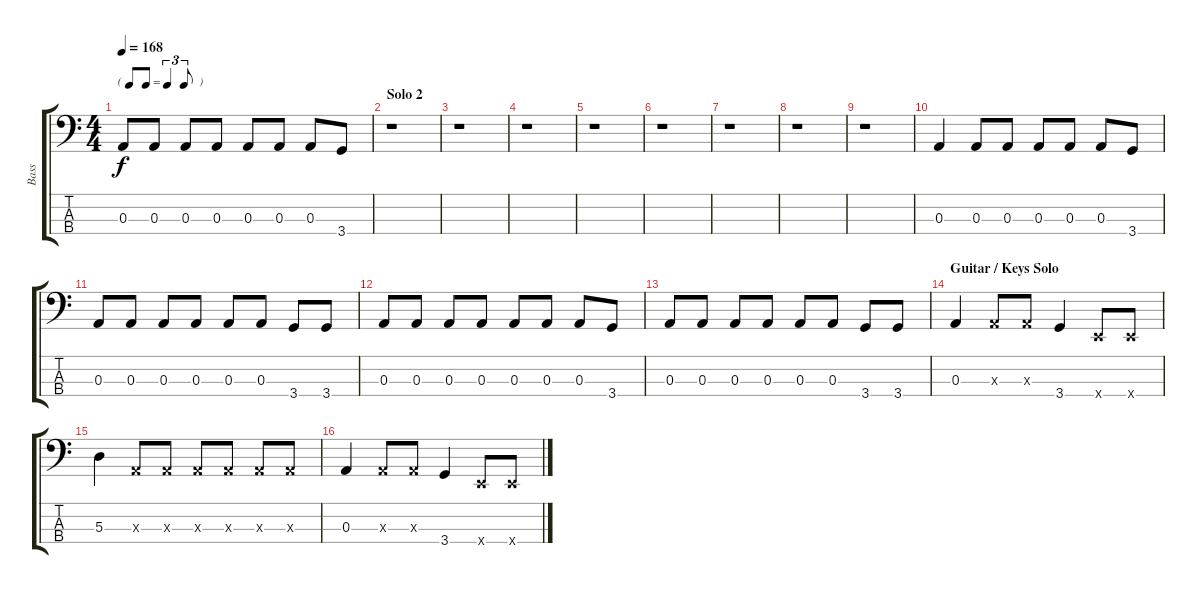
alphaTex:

\track ("Bass" "Bass") {instrument electricbassfinger}
\staff {score tabs}
\tuning (G2 D2 A1 E1) {hide}
\ts (4 4)
\tf triplet8th
\tempo 168
\clef f4
\ks c
0.3.8{dy f} 0.3.8 0.3.8 0.3.8 0.3.8 0.3.8 0.3.8 3.4.8 |
\section ("" "Solo 2")
r.1 |
r.1 |
r.1 |
r.1 |
r.1 |
r.1 |
r.1 |
r.1 |
0.3.4 0.3.8 0.3.8 0.3.8 0.3.8 0.3.8 3.4.8 |
0.3.8 0.3.8 0.3.8 0.3.8 0.3.8 0.3.8 3.4.8 3.4.8 |
0.3.8 0.3.8 0.3.8 0.3.8 0.3.8 0.3.8 0.3.8 3.4.8 |
0.3.8 0.3.8 0.3.8 0.3.8 0.3.8 0.3.8 3.4.8 3.4.8 |
\section ("" "Guitar / Keys Solo")
0.3.4 0.3{x}.8 0.3{x}.8 3.4.4 0.4{x}.8 0.4{x}.8 |
5.3.4 0.3{x}.8 0.3{x}.8 0.3{x}.8 0.3{x}.8 0.3{x}.8 0.3{x}.8 |
0.3.4 0.3{x}.8 0.3{x}.8 3.4.4 0.4{x}.8 0.4{x}.8
